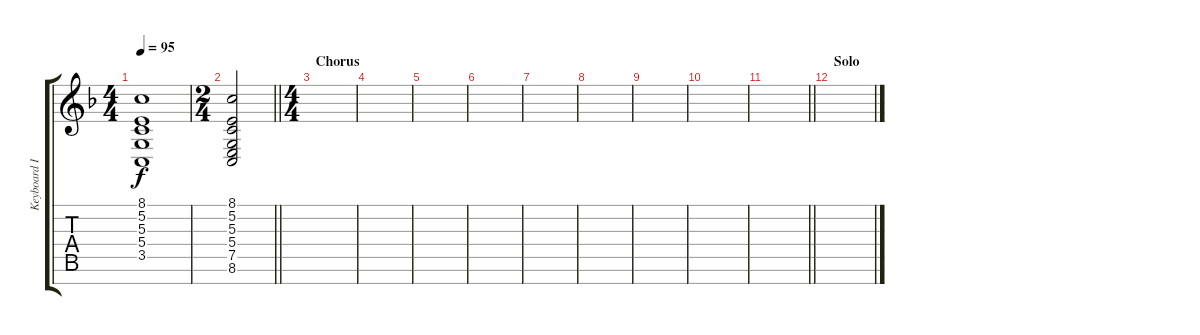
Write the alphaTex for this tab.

\track ("Keyboard I" "Keyboard I") {instrument pad2warm}
\staff {score tabs}
\tuning (E4 B3 G3 D3 A2 E2 B1) {hide}
\ts (4 4)
\tempo 95
\clef g2
\ks f
(8.1 5.2 5.3 5.4 3.5).1{dy f} |
\ts (2 4)
\barLineRight lightlight
(8.1 5.2 5.3 5.4 7.5 8.6).2 |
\ts (4 4)
\section ("" "Chorus")
|
|
|
|
|
|
|
|
\barLineRight lightlight
|
\section ("" "Solo")
